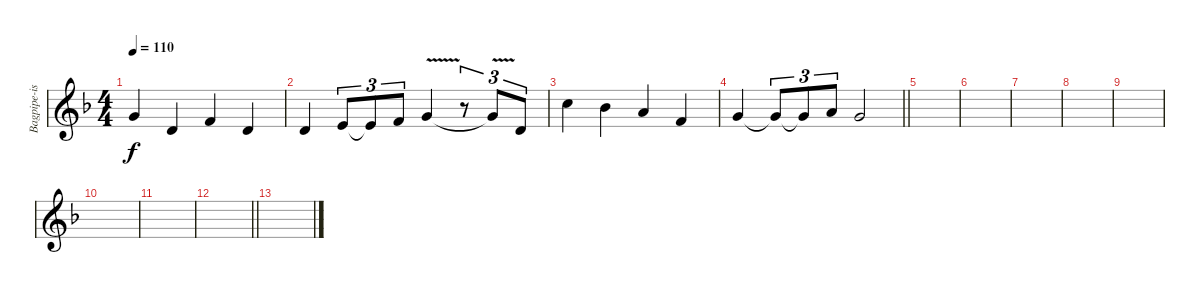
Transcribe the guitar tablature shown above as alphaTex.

\track ("Bagpipe-ish" "Bagpipe-is") {instrument fiddle}
\staff {score}
\tuning (E4 B3 G3 D3 A2 E2) {hide}
\ts (4 4)
\tempo 110
\clef g2
\ks f
8.2.4{dy f} 7.3.4 10.3.4 7.3.4 |
7.3.4 9.3.8{tu (3 2)} 9.3{t}.8{tu (3 2)} 10.3.8{tu (3 2)} 8.2{v}.4 r.8{tu (3 2)} 8.2{t}.8{tu (3 2)} 7.3.8{tu (3 2)} |
8.1.4 6.1.4 10.2.4 6.2.4 |
\barLineRight lightlight
8.2.4 8.2{t}.8{tu (3 2)} 8.2{t}.8{tu (3 2)} 10.2.8{tu (3 2)} 8.2.2 |
\section ("" "")
|
|
|
|
|
|
|
\barLineRight lightlight
|
\section ("" "")
